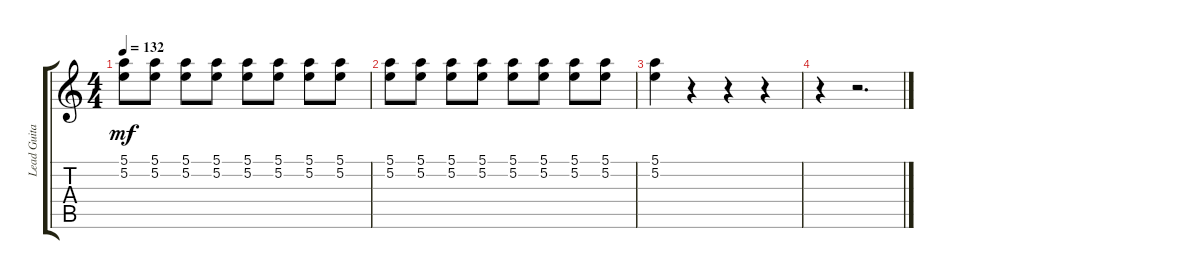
\track ("Lead Guitar" "Lead Guita") {instrument acousticguitarsteel}
\staff {score tabs}
\tuning (E4 B3 G3 D3 A2 E2) {hide}
\ts (4 4)
\tempo 132
\clef g2
\ks c
(5.1 5.2).8{dy mf} (5.1 5.2).8 (5.1 5.2).8 (5.1 5.2).8 (5.1 5.2).8 (5.1 5.2).8 (5.1 5.2).8 (5.1 5.2).8 |
(5.1 5.2).8 (5.1 5.2).8 (5.1 5.2).8 (5.1 5.2).8 (5.1 5.2).8 (5.1 5.2).8 (5.1 5.2).8 (5.1 5.2).8 |
(5.1 5.2).4 r.4 r.4 r.4 |
r.4 r.2{d}
